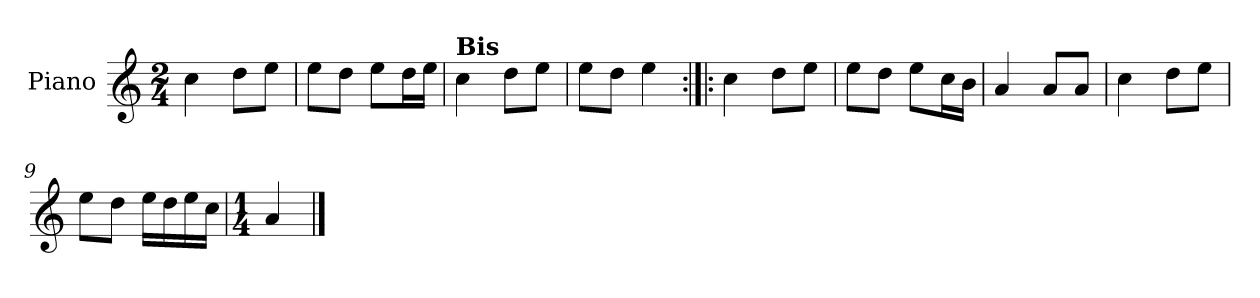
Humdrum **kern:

**kern
*part1
*staff1
*I"Piano
*I'Pno.
*clefG2
*k[]
*M2/4
=1
4cc\
8dd\L
8ee\J
=2
8ee\L
8dd\J
8ee\L
16dd\L
16ee\JJ
=3
!LO:TX:a:B:t=Bis
4cc\
8dd\L
8ee\J
=4
8ee\L
8dd\J
4ee\
=5:|!|:
4cc\
8dd\L
8ee\J
=6
8ee\L
8dd\J
8ee\L
16cc\L
16b\JJ
=7
4a/
8a/L
8a/J
=8
4cc\
8dd\L
8ee\J
=9
8ee\L
8dd\J
16ee\LL
16dd\
16ee\
16cc\JJ
!!LO:LB:g=z
=10
*M1/4
4a/
==
*-
